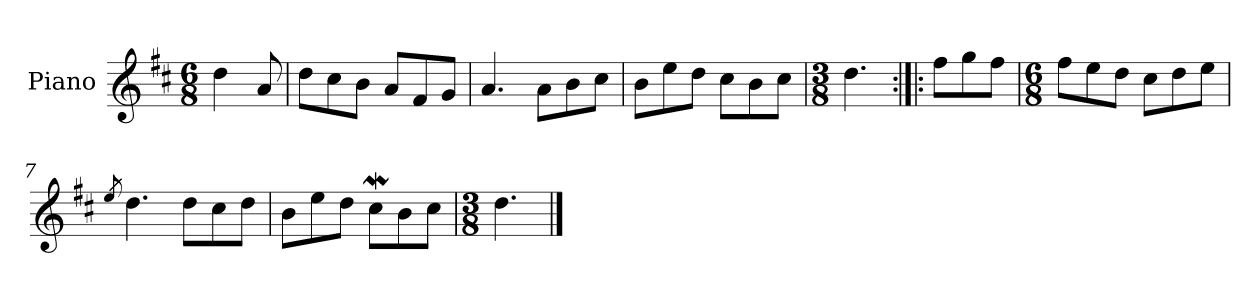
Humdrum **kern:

**kern
*part1
*staff1
*I"Piano
*I'Pno.
*clefG2
*k[f#c#]
*M6/8
=
4dd\
8a/
=1
8dd\L
8cc#\
8b\J
8a/L
8f#/
8g/J
=2
4.a/
8a\L
8b\
8cc#\J
=3
8b\L
8ee\
8dd\J
8cc#\L
8b\
8cc#\J
=4
*M3/8
4.dd\
=5:|!|:
8ff#\L
8gg\
8ff#\J
=6
*M6/8
8ff#\L
8ee\
8dd\J
8cc#\L
8dd\
8ee\J
=7
8qee/
4.dd\
8dd\L
8cc#\
8dd\J
!!LO:LB:g=z
=8
8b\L
8ee\
8dd\J
8cc#W\L
8b\
8cc#\J
=9
*M3/8
4.dd\
==
*-
